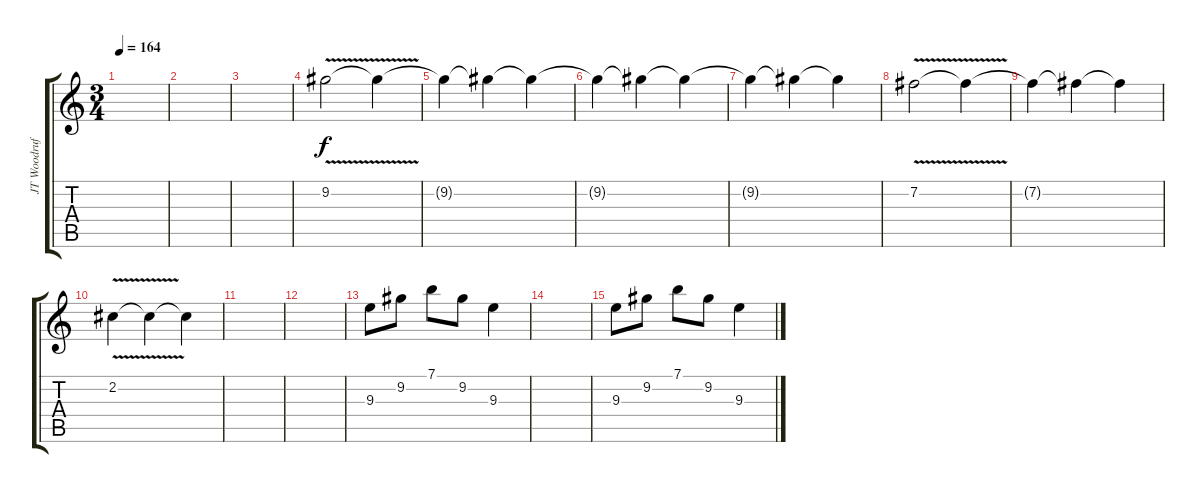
\track ("JT Woodruff (Guitar)" "JT Woodruf") {instrument distortionguitar}
\staff {score tabs}
\tuning (E4 B3 G3 D3 A2 E2) {hide}
\ts (3 4)
\tempo 164
\clef g2
\ks c
|
|
|
9.2{v}.2 9.2{t}.4 |
9.2{t}.4 9.2{t}.4 9.2{t}.4 |
9.2{t}.4 9.2{t}.4 9.2{t}.4 |
9.2{t}.4 9.2{t}.4 9.2{t}.4 |
7.2{v}.2 7.2{t}.4 |
7.2{t}.4 7.2{t}.4 7.2{t}.4 |
2.2{v}.4 2.2{t}.4 2.2{t}.4 |
|
|
9.3.8{instrument electricguitarjazz} 9.2.8 7.1.8 9.2.8 9.3.4 |
|
9.3.8{instrument electricguitarjazz} 9.2.8 7.1.8 9.2.8 9.3.4
